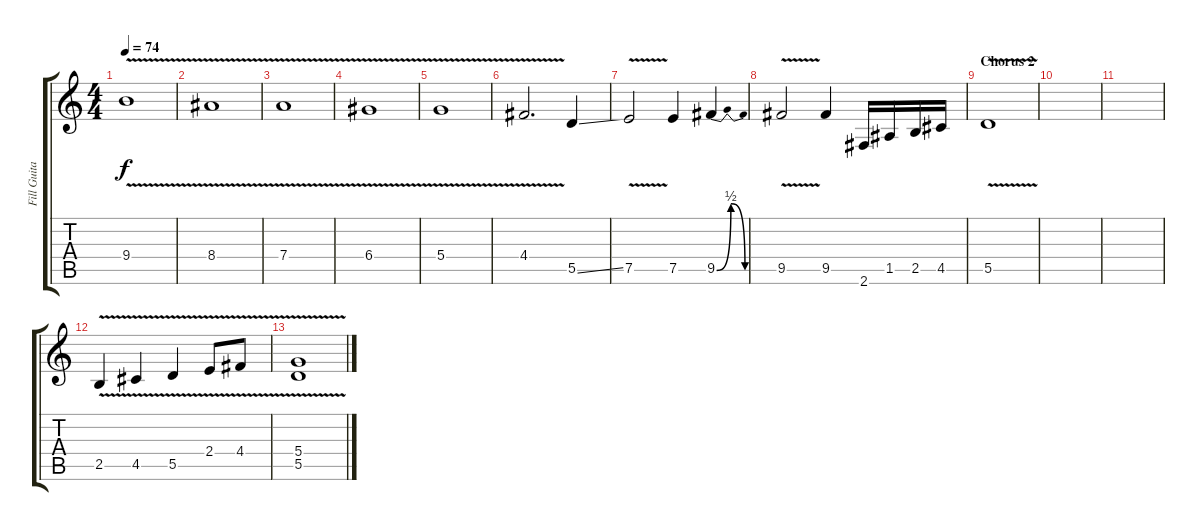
\track ("Fill Guitar #2" "Fill Guita") {instrument distortionguitar}
\staff {score tabs}
\tuning (E4 B3 G3 D3 A2 E2) {hide}
\ts (4 4)
\tempo 74
\clef g2
\ks c
9.4{v}.1{dy f} |
8.4{v}.1 |
7.4{v}.1 |
6.4{v}.1 |
5.4{v}.1 |
4.4{v}.2{d} 5.5{ss}.4 |
7.5{v}.2 7.5.4 9.5{be (bendrelease 0 0 15 2 15 2 60 0)}.4 |
9.5{v}.2 9.5.4 2.6.16 1.5.16 2.5.16 4.5.16 |
\section ("" "Chorus 2")
5.5{v}.1 |
|
|
2.5{v}.4 4.5{v}.4 5.5{v}.4 2.4{v}.8 4.4{v}.8 |
(5.4{v} 5.5{v}).1
